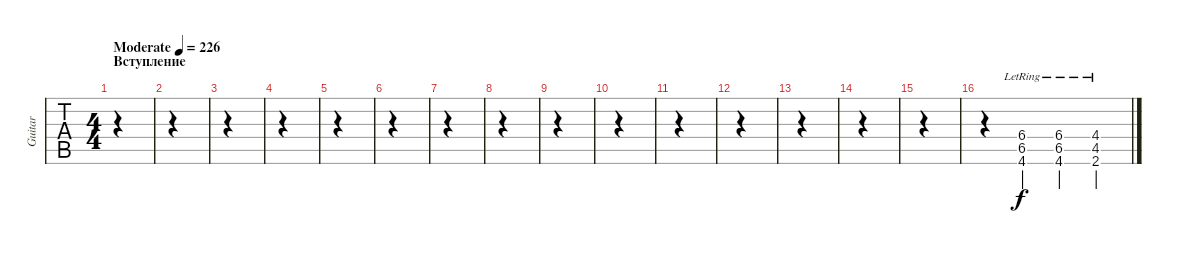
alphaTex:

\track ("Guitar" "Guitar") {instrument distortionguitar}
\staff {tabs}
\tuning (E4 B3 G3 D3 A2 E2) {hide}
\ts (4 4)
\section ("" "Вступление")
\tempo (226 "Moderate")
\clef g2
\ks c
|
|
|
|
|
|
|
|
|
|
|
|
|
|
|
r.4 (6.4{lr} 6.5{lr} 4.6{lr}).4 (6.4{lr} 6.5{lr} 4.6{lr}).4 (4.4{lr} 4.5{lr} 2.6{lr}).4
